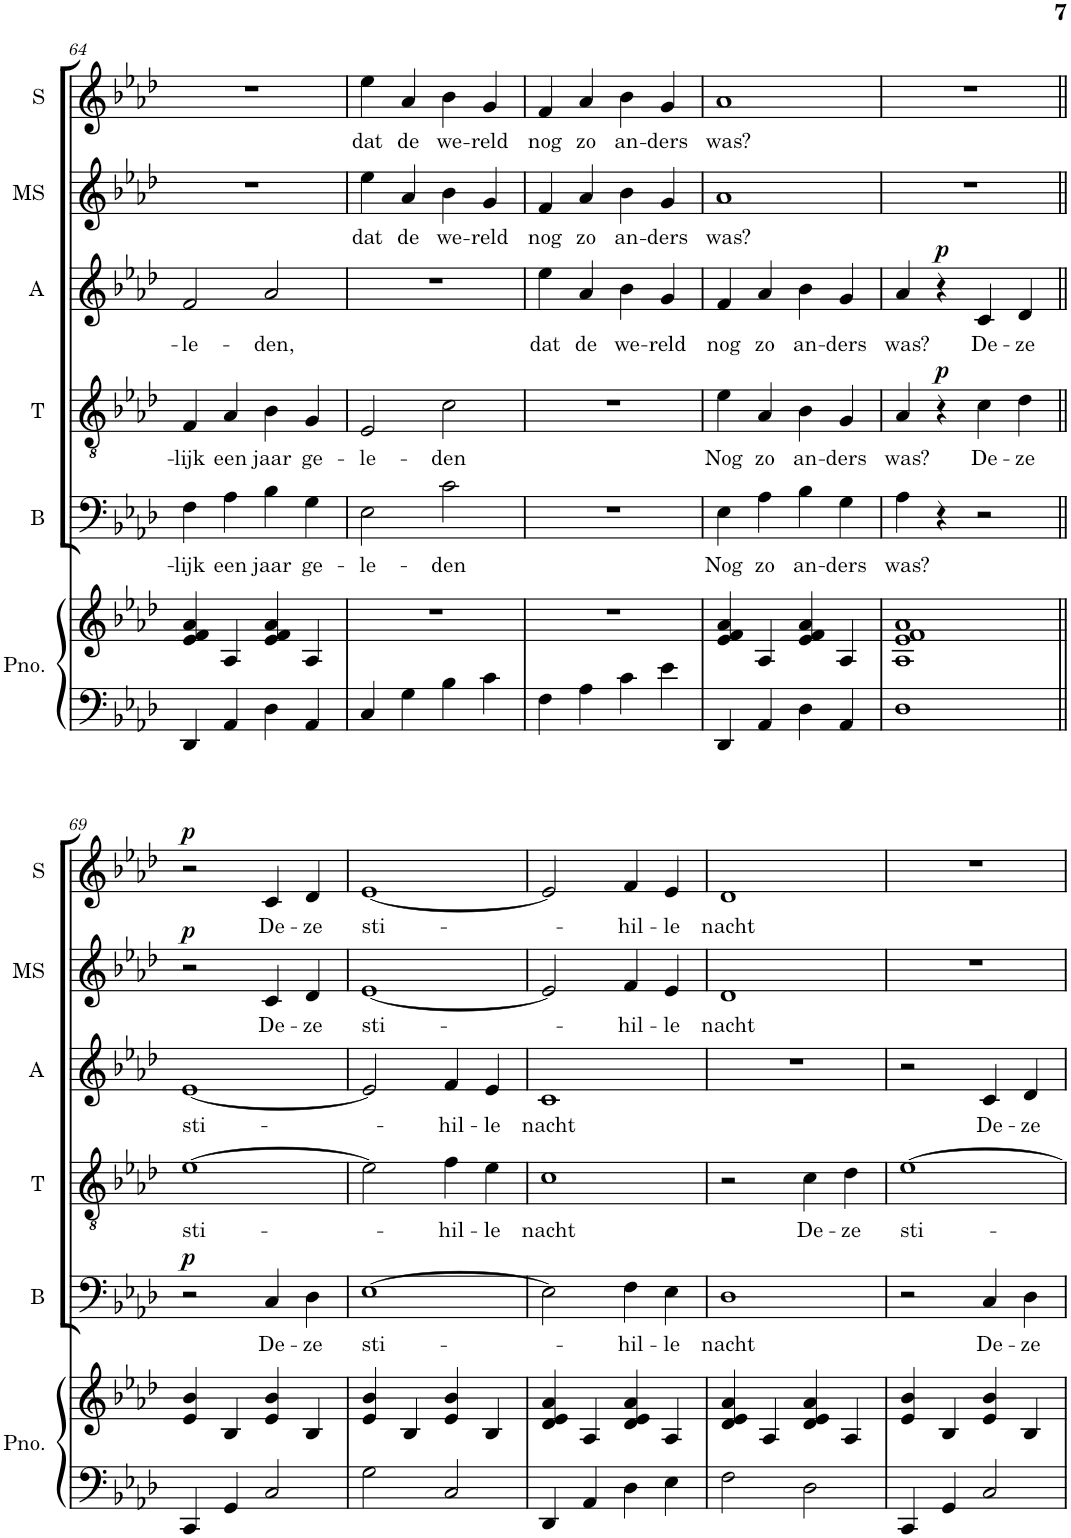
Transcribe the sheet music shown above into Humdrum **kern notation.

**kern	**kern	**kern	**text	**dynam	**kern	**text	**dynam	**kern	**text	**dynam	**kern	**text	**dynam	**kern	**text	**dynam	**kern
*part7	*part7	*part6	*part6	*part6	*part5	*part5	*part5	*part4	*part4	*part4	*part3	*part3	*part3	*part2	*part2	*part2	*part1
*staff8	*staff7	*staff6	*staff6	*staff6	*staff5	*staff5	*staff5	*staff4	*staff4	*staff4	*staff3	*staff3	*staff3	*staff2	*staff2	*staff2	*staff1
*I"Piano	*	*I"Bas	*	*	*I"Tenor	*	*	*I"Alt	*	*	*I"Mezzo-sopraan	*	*	*I"Sopraan	*	*	*I"Solo
*I'Pno.	*	*I'B	*	*	*I'T	*	*	*I'A	*	*	*I'MS	*	*	*I'S	*	*	*I'Solo
!!LO:PB:g=z
*clefF4	*clefG2	*clefF4	*	*	*clefGv2	*	*	*clefG2	*	*	*clefG2	*	*	*clefG2	*	*	*clefG2
*k[b-e-a-d-]	*k[b-e-a-d-]	*k[b-e-a-d-]	*	*	*k[b-e-a-d-]	*	*	*k[b-e-a-d-]	*	*	*k[b-e-a-d-]	*	*	*k[b-e-a-d-]	*	*	*k[b-e-a-d-]
*M4/4	*M4/4	*M4/4	*	*	*M4/4	*	*	*M4/4	*	*	*M4/4	*	*	*M4/4	*	*	*M4/4
=64	=64	=64	=64	=64	=64	=64	=64	=64	=64	=64	=64	=64	=64	=64	=64	=64	=64
!	!	!	!LO:LY:b	!	!	!LO:LY:b	!	!	!LO:LY:b	!	!	!	!	!	!	!	!
4DD-/	4e-/ 4f/ 4a-/	4F\	-lijk	.	4F/	-lijk	.	2f/	-le-	.	1r	.	.	1r	.	.	1r
!	!	!	!LO:LY:b	!	!	!LO:LY:b	!	!	!	!	!	!	!	!	!	!	!
4AA-/	4A-/	4A-\	een	.	4A-/	een	.	.	.	.	.	.	.	.	.	.	.
!	!	!	!LO:LY:b	!	!	!LO:LY:b	!	!	!LO:LY:b	!	!	!	!	!	!	!	!
4D-\	4e-/ 4f/ 4a-/	4B-\	jaar	.	4B-\	jaar	.	2a-/	-den,	.	.	.	.	.	.	.	.
!	!	!	!LO:LY:b	!	!	!LO:LY:b	!	!	!	!	!	!	!	!	!	!	!
4AA-/	4A-/	4G\	ge-	.	4G/	ge-	.	.	.	.	.	.	.	.	.	.	.
=65	=65	=65	=65	=65	=65	=65	=65	=65	=65	=65	=65	=65	=65	=65	=65	=65	=65
!	!	!	!LO:LY:b	!	!	!LO:LY:b	!	!	!	!	!	!LO:LY:b	!	!	!LO:LY:b	!	!
4C/	1r	2E-\	-le-	.	2E-/	-le-	.	1r	.	.	4ee-\	dat	.	4ee-\	dat	.	1r
!	!	!	!	!	!	!	!	!	!	!	!	!LO:LY:b	!	!	!LO:LY:b	!	!
4G\	.	.	.	.	.	.	.	.	.	.	4a-/	de	.	4a-/	de	.	.
!	!	!	!LO:LY:b	!	!	!LO:LY:b	!	!	!	!	!	!LO:LY:b	!	!	!LO:LY:b	!	!
4B-\	.	2c\	-den	.	2c\	-den	.	.	.	.	4b-\	we-	.	4b-\	we-	.	.
!	!	!	!	!	!	!	!	!	!	!	!	!LO:LY:b	!	!	!LO:LY:b	!	!
4c\	.	.	.	.	.	.	.	.	.	.	4g/	-reld	.	4g/	-reld	.	.
=66	=66	=66	=66	=66	=66	=66	=66	=66	=66	=66	=66	=66	=66	=66	=66	=66	=66
!	!	!	!	!	!	!	!	!	!LO:LY:b	!	!	!LO:LY:b	!	!	!LO:LY:b	!	!
4F\	1r	1r	.	.	1r	.	.	4ee-\	dat	.	4f/	nog	.	4f/	nog	.	1r
!	!	!	!	!	!	!	!	!	!LO:LY:b	!	!	!LO:LY:b	!	!	!LO:LY:b	!	!
4A-\	.	.	.	.	.	.	.	4a-/	de	.	4a-/	zo	.	4a-/	zo	.	.
!	!	!	!	!	!	!	!	!	!LO:LY:b	!	!	!LO:LY:b	!	!	!LO:LY:b	!	!
4c\	.	.	.	.	.	.	.	4b-\	we-	.	4b-\	an-	.	4b-\	an-	.	.
!	!	!	!	!	!	!	!	!	!LO:LY:b	!	!	!LO:LY:b	!	!	!LO:LY:b	!	!
4e-\	.	.	.	.	.	.	.	4g/	-reld	.	4g/	-ders	.	4g/	-ders	.	.
=67	=67	=67	=67	=67	=67	=67	=67	=67	=67	=67	=67	=67	=67	=67	=67	=67	=67
!	!	!	!LO:LY:b	!	!	!LO:LY:b	!	!	!LO:LY:b	!	!	!LO:LY:b	!	!	!LO:LY:b	!	!
4DD-/	4e-/ 4f/ 4a-/	4E-\	Nog	.	4e-\	Nog	.	4f/	nog	.	1a-	was?	.	1a-	was?	.	1r
!	!	!	!LO:LY:b	!	!	!LO:LY:b	!	!	!LO:LY:b	!	!	!	!	!	!	!	!
4AA-/	4A-/	4A-\	zo	.	4A-/	zo	.	4a-/	zo	.	.	.	.	.	.	.	.
!	!	!	!LO:LY:b	!	!	!LO:LY:b	!	!	!LO:LY:b	!	!	!	!	!	!	!	!
4D-\	4e-/ 4f/ 4a-/	4B-\	an-	.	4B-\	an-	.	4b-\	an-	.	.	.	.	.	.	.	.
!	!	!	!LO:LY:b	!	!	!LO:LY:b	!	!	!LO:LY:b	!	!	!	!	!	!	!	!
4AA-/	4A-/	4G\	-ders	.	4G/	-ders	.	4g/	-ders	.	.	.	.	.	.	.	.
=68	=68	=68	=68	=68	=68	=68	=68	=68	=68	=68	=68	=68	=68	=68	=68	=68	=68
!	!	!	!LO:LY:b	!	!	!LO:LY:b	!	!	!LO:LY:b	!	!	!	!	!	!	!	!
1D-	1A- 1e- 1f 1a-	4A-\	was?	.	4A-/	was?	.	4a-/	was?	.	1r	.	.	1r	.	.	1r
!	!	!	!	!	!	!	!LO:DY:a	!	!	!LO:DY:a	!	!	!	!	!	!	!
.	.	4r	.	.	4r	.	p	4r	.	p	.	.	.	.	.	.	.
!	!	!	!	!	!	!LO:LY:b	!	!	!LO:LY:b	!	!	!	!	!	!	!	!
.	.	2r	.	.	4c\	De-	.	4c/	De-	.	.	.	.	.	.	.	.
!	!	!	!	!	!	!LO:LY:b	!	!	!LO:LY:b	!	!	!	!	!	!	!	!
.	.	.	.	.	4d-\	-ze	.	4d-/	-ze	.	.	.	.	.	.	.	.
!!LO:LB:g=z
=69||	=69||	=69||	=69||	=69||	=69||	=69||	=69||	=69||	=69||	=69||	=69||	=69||	=69||	=69||	=69||	=69||	=69||
!	!	!	!	!LO:DY:a	!	!LO:LY:b	!	!	!LO:LY:b	!	!	!	!LO:DY:a	!	!	!LO:DY:a	!
4CC/	4e-/ 4b-/	2r	.	p	[1e-	sti-	.	[1e-	sti-	.	2r	.	p	2r	.	p	1r
4GG/	4B-/	.	.	.	.	.	.	.	.	.	.	.	.	.	.	.	.
!	!	!	!LO:LY:b	!	!	!	!	!	!	!	!	!LO:LY:b	!	!	!LO:LY:b	!	!
2C/	4e-/ 4b-/	4C/	De-	.	.	.	.	.	.	.	4c/	De-	.	4c/	De-	.	.
!	!	!	!LO:LY:b	!	!	!	!	!	!	!	!	!LO:LY:b	!	!	!LO:LY:b	!	!
.	4B-/	4D-\	-ze	.	.	.	.	.	.	.	4d-/	-ze	.	4d-/	-ze	.	.
=70	=70	=70	=70	=70	=70	=70	=70	=70	=70	=70	=70	=70	=70	=70	=70	=70	=70
!	!	!	!LO:LY:b	!	!	!	!	!	!	!	!	!LO:LY:b	!	!	!LO:LY:b	!	!
2G\	4e-/ 4b-/	[1E-	sti-	.	2e-\]	.	.	2e-/]	.	.	[1e-	sti-	.	[1e-	sti-	.	1r
.	4B-/	.	.	.	.	.	.	.	.	.	.	.	.	.	.	.	.
!	!	!	!	!	!	!LO:LY:b	!	!	!LO:LY:b	!	!	!	!	!	!	!	!
2C/	4e-/ 4b-/	.	.	.	4f\	-hil-	.	4f/	-hil-	.	.	.	.	.	.	.	.
!	!	!	!	!	!	!LO:LY:b	!	!	!LO:LY:b	!	!	!	!	!	!	!	!
.	4B-/	.	.	.	4e-\	-le	.	4e-/	-le	.	.	.	.	.	.	.	.
=71	=71	=71	=71	=71	=71	=71	=71	=71	=71	=71	=71	=71	=71	=71	=71	=71	=71
!	!	!	!	!	!	!LO:LY:b	!	!	!LO:LY:b	!	!	!	!	!	!	!	!
4DD-/	4d-/ 4e-/ 4a-/	2E-\]	.	.	1c	nacht	.	1c	nacht	.	2e-/]	.	.	2e-/]	.	.	1r
4AA-/	4A-/	.	.	.	.	.	.	.	.	.	.	.	.	.	.	.	.
!	!	!	!LO:LY:b	!	!	!	!	!	!	!	!	!LO:LY:b	!	!	!LO:LY:b	!	!
4D-\	4d-/ 4e-/ 4a-/	4F\	-hil-	.	.	.	.	.	.	.	4f/	-hil-	.	4f/	-hil-	.	.
!	!	!	!LO:LY:b	!	!	!	!	!	!	!	!	!LO:LY:b	!	!	!LO:LY:b	!	!
4E-\	4A-/	4E-\	-le	.	.	.	.	.	.	.	4e-/	-le	.	4e-/	-le	.	.
=72	=72	=72	=72	=72	=72	=72	=72	=72	=72	=72	=72	=72	=72	=72	=72	=72	=72
!	!	!	!LO:LY:b	!	!	!	!	!	!	!	!	!LO:LY:b	!	!	!LO:LY:b	!	!
2F\	4d-/ 4e-/ 4a-/	1D-	nacht	.	2r	.	.	1r	.	.	1d-	nacht	.	1d-	nacht	.	1r
.	4A-/	.	.	.	.	.	.	.	.	.	.	.	.	.	.	.	.
!	!	!	!	!	!	!LO:LY:b	!	!	!	!	!	!	!	!	!	!	!
2D-\	4d-/ 4e-/ 4a-/	.	.	.	4c\	De-	.	.	.	.	.	.	.	.	.	.	.
!	!	!	!	!	!	!LO:LY:b	!	!	!	!	!	!	!	!	!	!	!
.	4A-/	.	.	.	4d-\	-ze	.	.	.	.	.	.	.	.	.	.	.
=73	=73	=73	=73	=73	=73	=73	=73	=73	=73	=73	=73	=73	=73	=73	=73	=73	=73
!	!	!	!	!	!	!LO:LY:b	!	!	!	!	!	!	!	!	!	!	!
4CC/	4e-/ 4b-/	2r	.	.	[1e-	sti-	.	2r	.	.	1r	.	.	1r	.	.	1r
4GG/	4B-/	.	.	.	.	.	.	.	.	.	.	.	.	.	.	.	.
!	!	!	!LO:LY:b	!	!	!	!	!	!LO:LY:b	!	!	!	!	!	!	!	!
2C/	4e-/ 4b-/	4C/	De-	.	.	.	.	4c/	De-	.	.	.	.	.	.	.	.
!	!	!	!LO:LY:b	!	!	!	!	!	!LO:LY:b	!	!	!	!	!	!	!	!
.	4B-/	4D-\	-ze	.	.	.	.	4d-/	-ze	.	.	.	.	.	.	.	.
=	=	=	=	=	=	=	=	=	=	=	=	=	=	=	=	=	=
*-	*-	*-	*-	*-	*-	*-	*-	*-	*-	*-	*-	*-	*-	*-	*-	*-	*-
